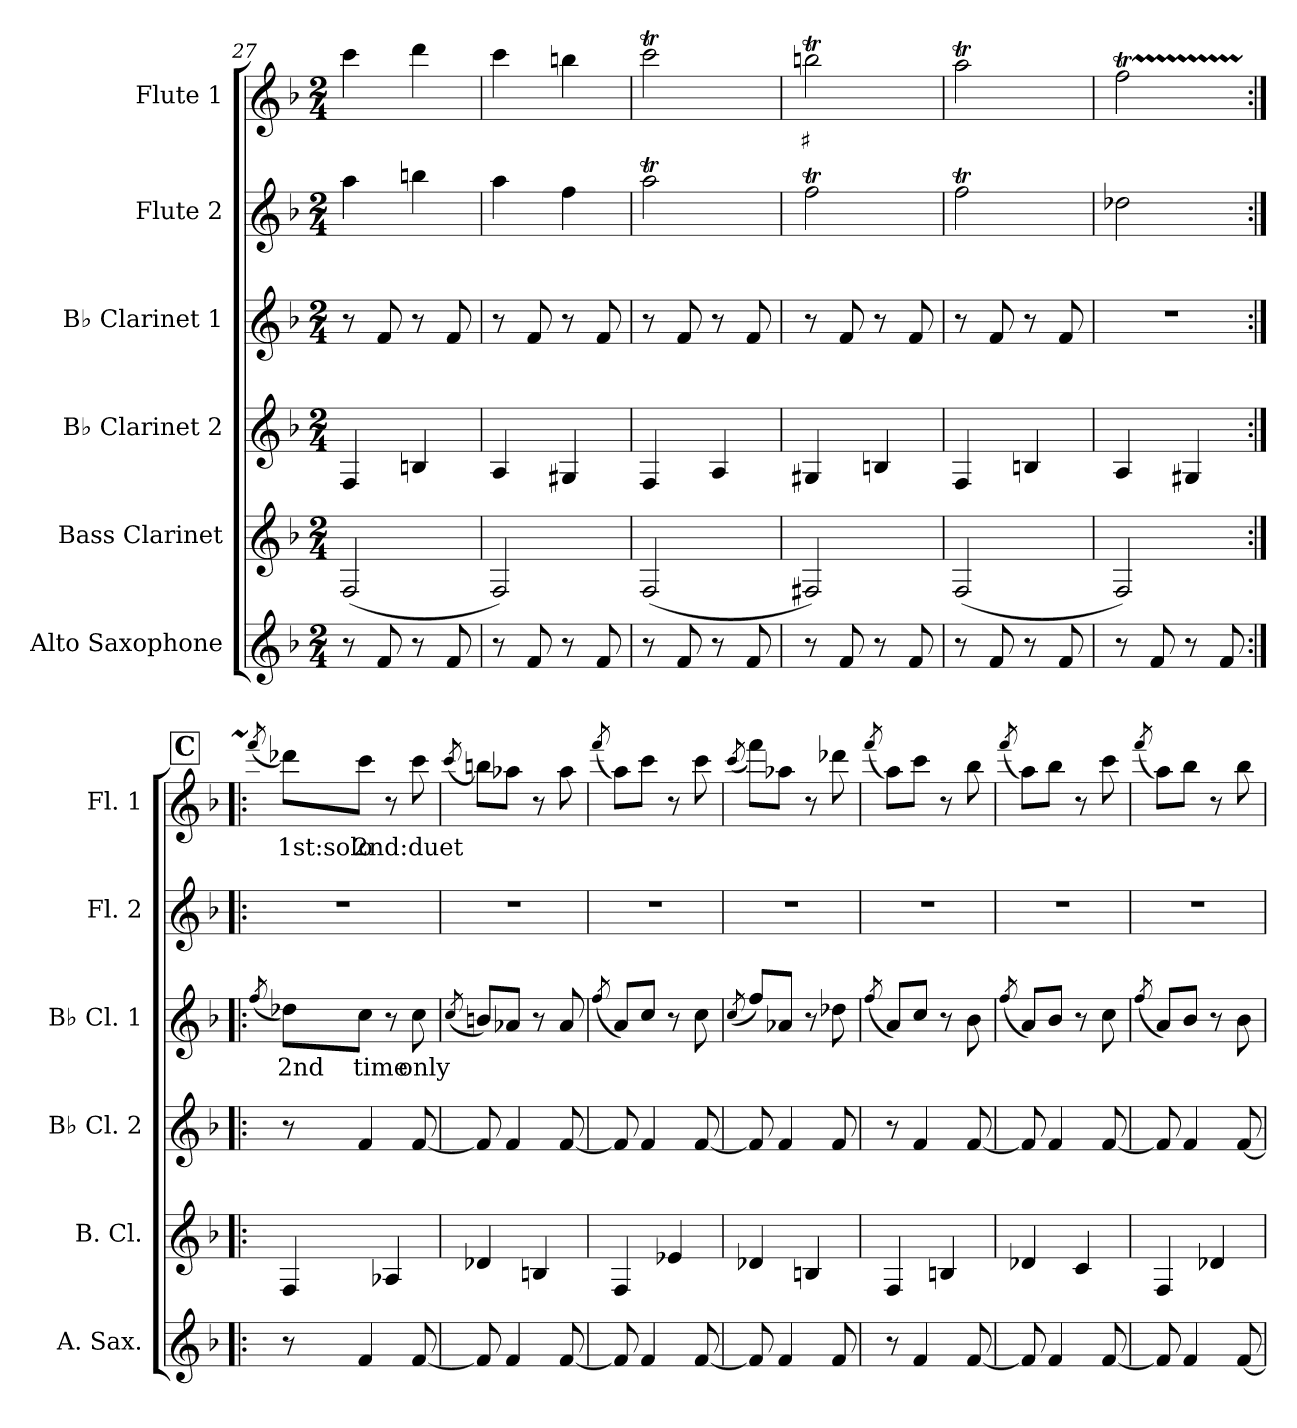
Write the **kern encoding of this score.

**kern	**kern	**kern	**kern	**text	**kern	**kern	**text
*part6	*part5	*part4	*part3	*part3	*part2	*part1	*part1
*staff6	*staff5	*staff4	*staff3	*staff3	*staff2	*staff1	*staff1
*I"Alto Saxophone	*I"Bass Clarinet	*I"B♭ Clarinet 2	*I"B♭ Clarinet 1	*	*I"Flute 2	*I"Flute 1	*
*I'A. Sax.	*I'B. Cl.	*I'B♭ Cl. 2	*I'B♭ Cl. 1	*	*I'Fl. 2	*I'Fl. 1	*
*clefG2	*clefG2	*clefG2	*clefG2	*	*clefG2	*clefG2	*
*ITrd5c9	*ITrd1c2	*ITrd1c2	*ITrd1c2	*	*	*	*
*k[b-e-a-d-]	*k[b-e-a-]	*k[b-e-a-]	*k[b-e-a-]	*	*k[b-]	*k[b-]	*
*A-:	*E-:	*E-:	*E-:	*	*F:	*F:	*
*M2/4	*M2/4	*M2/4	*M2/4	*	*M2/4	*M2/4	*
=27	=27	=27	=27	=27	=27	=27	=27
8r	(2E-/	4E-/	8r	.	4aa\	4ccc\	.
8A-/	.	.	8e-/	.	.	.	.
8r	.	4An/	8r	.	4bbn\	4ddd\	.
8A-/	.	.	8e-/	.	.	.	.
=28	=28	=28	=28	=28	=28	=28	=28
8r	2E-/)	4G/	8r	.	4aa\	4ccc\	.
8A-/	.	.	8e-/	.	.	.	.
8r	.	4F#X/	8r	.	4ff\	4bbn\	.
8A-/	.	.	8e-/	.	.	.	.
=29	=29	=29	=29	=29	=29	=29	=29
8r	(2E-/	4E-/	8r	.	2aat\	2cccT\	.
8A-/	.	.	8e-/	.	.	.	.
8r	.	4G/	8r	.	.	.	.
8A-/	.	.	8e-/	.	.	.	.
=30	=30	=30	=30	=30	=30	=30	=30
8r	2En/)	4F#X/	8r	.	2ffT\	2bbnt\	♯
8A-/	.	.	8e-/	.	.	.	.
8r	.	4An/	8r	.	.	.	.
8A-/	.	.	8e-/	.	.	.	.
=31	=31	=31	=31	=31	=31	=31	=31
8r	(2E-/	4E-/	8r	.	2ffT\	2aat\	.
8A-/	.	.	8e-/	.	.	.	.
8r	.	4An/	8r	.	.	.	.
8A-/	.	.	8e-/	.	.	.	.
!!LO:PB:g=z
=32	=32	=32	=32	=32	=32	=32	=32
8r	2E-/)	4G/	2r	.	2dd-X\	2ffTT\	.
8A-/	.	.	.	.	.	.	.
8r	.	4F#X/	.	.	.	.	.
8A-/	.	.	.	.	.	.	.
!!LO:REH:place=s1:a:t=C
=33:|!|:	=33:|!|:	=33:|!|:	=33:|!|:	=33:|!|:	=33:|!|:	=33:|!|:	=33:|!|:
.	.	.	(8qee-/	.	.	(8qfff/	.
8r	4E-/	8r	8cc-X\L)	2nd	2r	8ddd-X\L)	1st:solo
4A-/	.	4e-/	8b-\J	time	.	8ccc\J	2nd:duet
.	4G-X/	.	8r	.	.	8r	.
[8A-/	.	[8e-/	8b-\	only	.	8ccc\	.
=34	=34	=34	=34	=34	=34	=34	=34
.	.	.	(8qb-/	.	.	(8qccc/	.
8A-/]	4c-X/	8e-/]	8an/L)	.	2r	8bbn\L)	.
4A-/	.	4e-/	8g-X/J	.	.	8aa-X\J	.
.	4An/	.	8r	.	.	8r	.
[8A-/	.	[8e-/	8g-/	.	.	8aa-\	.
=35	=35	=35	=35	=35	=35	=35	=35
.	.	.	(8qee-/	.	.	(8qfff/	.
8A-/]	4E-/	8e-/]	8g/L)	.	2r	8aa\L)	.
4A-/	.	4e-/	8b-/J	.	.	8ccc\J	.
.	4d-X/	.	8r	.	.	8r	.
[8A-/	.	[8e-/	8b-\	.	.	8ccc\	.
!!LO:PB:g=z
=36	=36	=36	=36	=36	=36	=36	=36
.	.	.	(8qb-/	.	.	(8qccc/	.
8A-/]	4c-X/	8e-/]	8ee-/L)	.	2r	8fff\L)	.
4A-/	.	4e-/	8g-X/J	.	.	8aa-X\J	.
.	4An/	.	8r	.	.	8r	.
8A-/	.	8e-/	8cc-X\	.	.	8ddd-X\	.
=37	=37	=37	=37	=37	=37	=37	=37
.	.	.	(8qee-/	.	.	(8qfff/	.
8r	4E-/	8r	8g/L)	.	2r	8aa\L)	.
4A-/	.	4e-/	8b-/J	.	.	8ccc\J	.
.	4An/	.	8r	.	.	8r	.
[8A-/	.	[8e-/	8a-\	.	.	8bb-\	.
=38	=38	=38	=38	=38	=38	=38	=38
.	.	.	(8qee-/	.	.	(8qfff/	.
8A-/]	4c-X/	8e-/]	8g/L)	.	2r	8aa\L)	.
4A-/	.	4e-/	8a-/J	.	.	8bb-\J	.
.	4B-/	.	8r	.	.	8r	.
[8A-/	.	[8e-/	8b-\	.	.	8ccc\	.
=39	=39	=39	=39	=39	=39	=39	=39
.	.	.	(8qee-/	.	.	(8qfff/	.
8A-/]	4E-/	8e-/]	8g/L)	.	2r	8aa\L)	.
4A-/	.	4e-/	8a-/J	.	.	8bb-\J	.
.	4c-X/	.	8r	.	.	8r	.
[8A-/	.	[8e-/	8a-\	.	.	8bb-\	.
=	=	=	=	=	=	=	=
*-	*-	*-	*-	*-	*-	*-	*-
